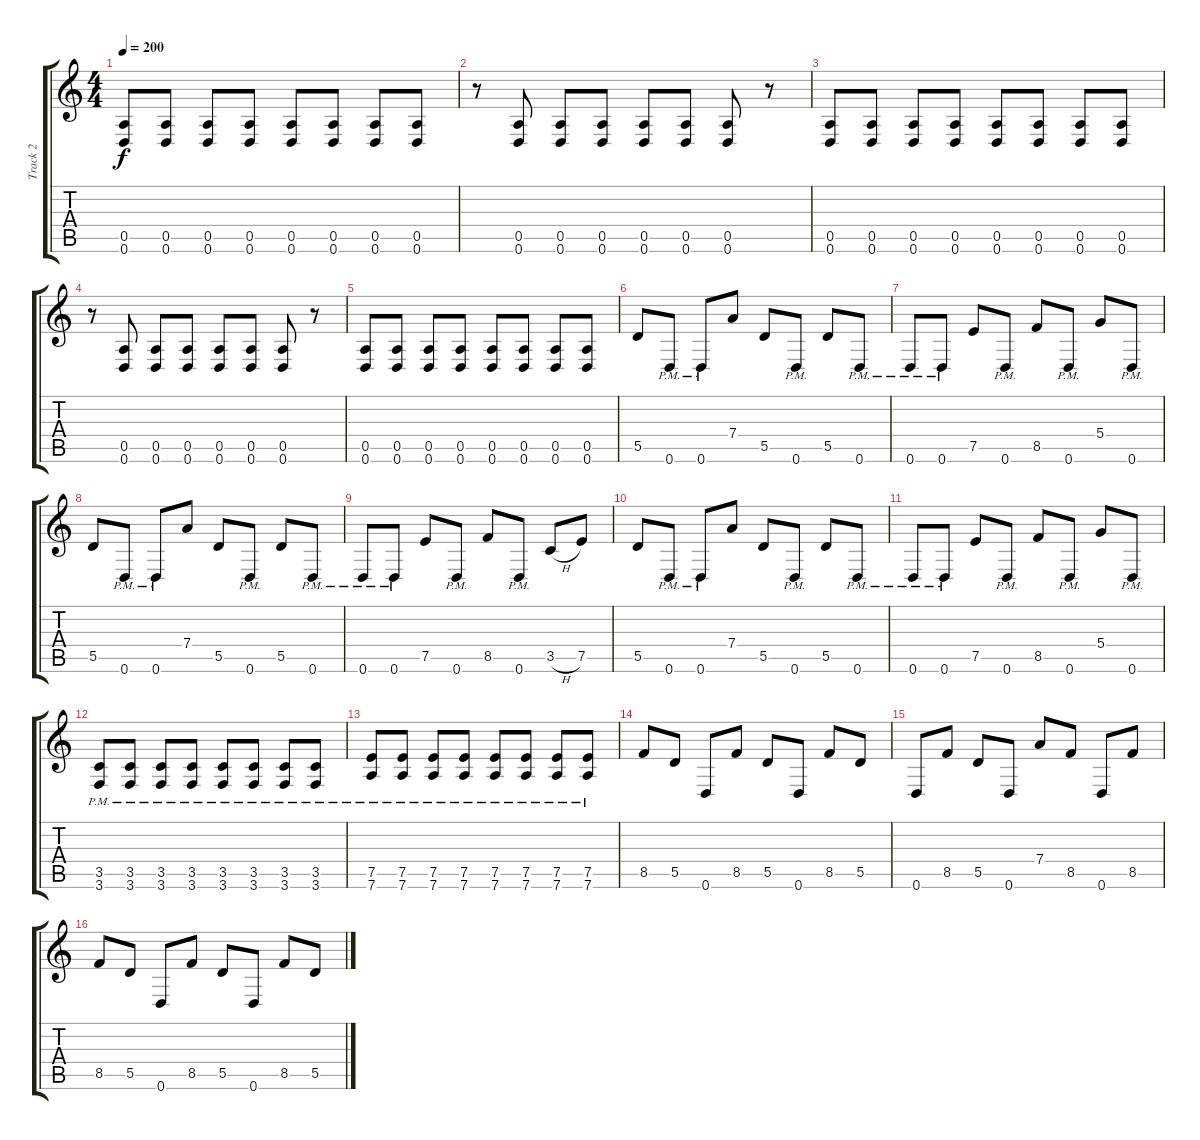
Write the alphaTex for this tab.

\track ("Track 2" "Track 2") {instrument overdrivenguitar}
\staff {score tabs}
\tuning (E4 B3 G3 D3 A2 D2) {hide}
\ts (4 4)
\tempo 200
\clef g2
\ks c
(0.5 0.6).8{dy f} (0.5 0.6).8 (0.5 0.6).8 (0.5 0.6).8 (0.5 0.6).8 (0.5 0.6).8 (0.5 0.6).8 (0.5 0.6).8 |
r.8 (0.5 0.6).8 (0.5 0.6).8 (0.5 0.6).8 (0.5 0.6).8 (0.5 0.6).8 (0.5 0.6).8 r.8 |
(0.5 0.6).8 (0.5 0.6).8 (0.5 0.6).8 (0.5 0.6).8 (0.5 0.6).8 (0.5 0.6).8 (0.5 0.6).8 (0.5 0.6).8 |
r.8 (0.5 0.6).8 (0.5 0.6).8 (0.5 0.6).8 (0.5 0.6).8 (0.5 0.6).8 (0.5 0.6).8 r.8 |
(0.5 0.6).8 (0.5 0.6).8 (0.5 0.6).8 (0.5 0.6).8 (0.5 0.6).8 (0.5 0.6).8 (0.5 0.6).8 (0.5 0.6).8 |
5.5.8 0.6{pm}.8 0.6{pm}.8 7.4.8 5.5.8 0.6{pm}.8 5.5.8 0.6{pm}.8 |
0.6{pm}.8 0.6{pm}.8 7.5.8 0.6{pm}.8 8.5.8 0.6{pm}.8 5.4.8 0.6{pm}.8 |
5.5.8 0.6{pm}.8 0.6{pm}.8 7.4.8 5.5.8 0.6{pm}.8 5.5.8 0.6{pm}.8 |
0.6{pm}.8 0.6{pm}.8 7.5.8 0.6{pm}.8 8.5.8 0.6{pm}.8 3.5{h}.8 7.5.8 |
5.5.8 0.6{pm}.8 0.6{pm}.8 7.4.8 5.5.8 0.6{pm}.8 5.5.8 0.6{pm}.8 |
0.6{pm}.8 0.6{pm}.8 7.5.8 0.6{pm}.8 8.5.8 0.6{pm}.8 5.4.8 0.6{pm}.8 |
(3.5{pm} 3.6{pm}).8 (3.5{pm} 3.6{pm}).8 (3.5{pm} 3.6{pm}).8 (3.5{pm} 3.6{pm}).8 (3.5{pm} 3.6{pm}).8 (3.5{pm} 3.6{pm}).8 (3.5{pm} 3.6{pm}).8 (3.5{pm} 3.6{pm}).8 |
(7.5{pm} 7.6{pm}).8 (7.5{pm} 7.6{pm}).8 (7.5{pm} 7.6{pm}).8 (7.5{pm} 7.6{pm}).8 (7.5{pm} 7.6{pm}).8 (7.5{pm} 7.6{pm}).8 (7.5{pm} 7.6{pm}).8 (7.5{pm} 7.6{pm}).8 |
8.5.8 5.5.8 0.6.8 8.5.8 5.5.8 0.6.8 8.5.8 5.5.8 |
0.6.8 8.5.8 5.5.8 0.6.8 7.4.8 8.5.8 0.6.8 8.5.8 |
8.5.8 5.5.8 0.6.8 8.5.8 5.5.8 0.6.8 8.5.8 5.5.8
